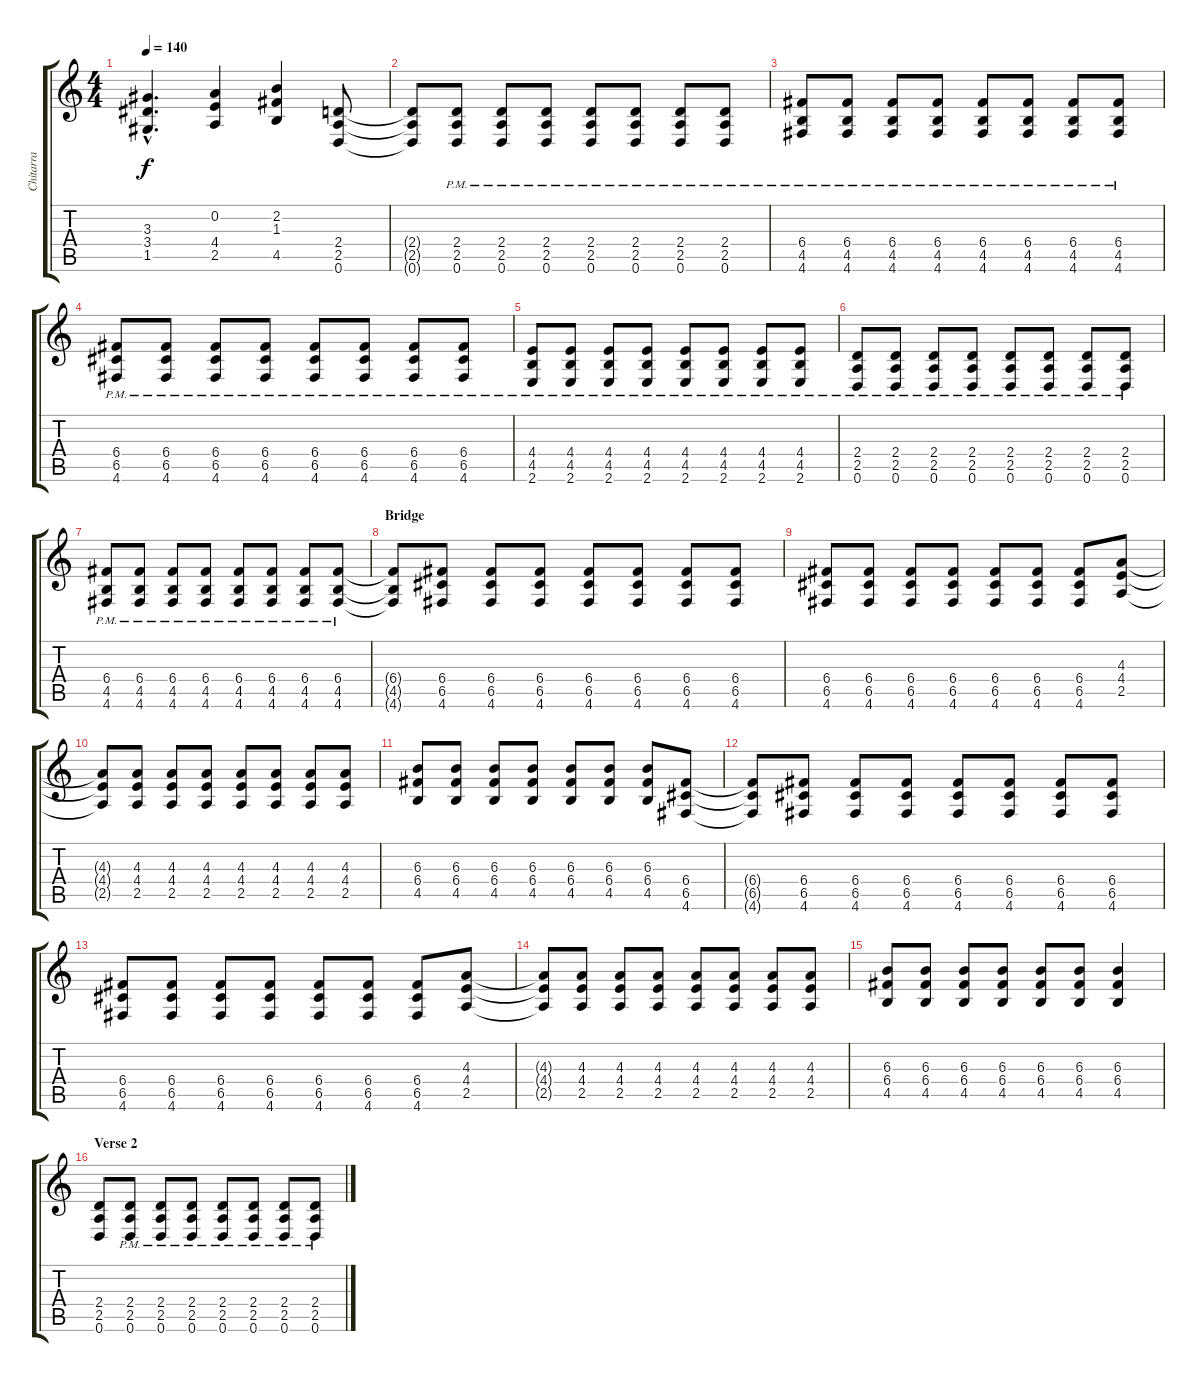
\track ("Chitarra" "Chitarra") {instrument distortionguitar}
\staff {score tabs}
\tuning (D4 A3 F3 C3 G2 D2) {hide}
\ts (4 4)
\tempo 140
\clef g2
\ks c
(3.3{hac} 3.4{hac} 1.5{hac}).4{d dy f} (0.2 4.4 2.5).4 (2.2 1.3 4.5).4 (2.4 2.5 0.6).8 |
(2.4{t} 2.5{t} 0.6{t}).8 (2.4{pm} 2.5{pm} 0.6{pm}).8 (2.4{pm} 2.5{pm} 0.6{pm}).8 (2.4{pm} 2.5{pm} 0.6{pm}).8 (2.4{pm} 2.5{pm} 0.6{pm}).8 (2.4{pm} 2.5{pm} 0.6{pm}).8 (2.4{pm} 2.5{pm} 0.6{pm}).8 (2.4{pm} 2.5{pm} 0.6{pm}).8 |
(6.4{pm} 4.5{pm} 4.6{pm}).8 (6.4{pm} 4.5{pm} 4.6{pm}).8 (6.4{pm} 4.5{pm} 4.6{pm}).8 (6.4{pm} 4.5{pm} 4.6{pm}).8 (6.4{pm} 4.5{pm} 4.6{pm}).8 (6.4{pm} 4.5{pm} 4.6{pm}).8 (6.4{pm} 4.5{pm} 4.6{pm}).8 (6.4{pm} 4.5{pm} 4.6{pm}).8 |
(6.4{pm} 6.5{pm} 4.6{pm}).8 (6.4{pm} 6.5{pm} 4.6{pm}).8 (6.4{pm} 6.5{pm} 4.6{pm}).8 (6.4{pm} 6.5{pm} 4.6{pm}).8 (6.4{pm} 6.5{pm} 4.6{pm}).8 (6.4{pm} 6.5{pm} 4.6{pm}).8 (6.4{pm} 6.5{pm} 4.6{pm}).8 (6.4{pm} 6.5{pm} 4.6{pm}).8 |
(4.4{pm} 4.5{pm} 2.6{pm}).8 (4.4{pm} 4.5{pm} 2.6{pm}).8 (4.4{pm} 4.5{pm} 2.6{pm}).8 (4.4{pm} 4.5{pm} 2.6{pm}).8 (4.4{pm} 4.5{pm} 2.6{pm}).8 (4.4{pm} 4.5{pm} 2.6{pm}).8 (4.4{pm} 4.5{pm} 2.6{pm}).8 (4.4{pm} 4.5{pm} 2.6{pm}).8 |
(2.4{pm} 2.5{pm} 0.6{pm}).8 (2.4{pm} 2.5{pm} 0.6{pm}).8 (2.4{pm} 2.5{pm} 0.6{pm}).8 (2.4{pm} 2.5{pm} 0.6{pm}).8 (2.4{pm} 2.5{pm} 0.6{pm}).8 (2.4{pm} 2.5{pm} 0.6{pm}).8 (2.4{pm} 2.5{pm} 0.6{pm}).8 (2.4{pm} 2.5{pm} 0.6{pm}).8 |
(6.4{pm} 4.5{pm} 4.6{pm}).8 (6.4{pm} 4.5{pm} 4.6{pm}).8 (6.4{pm} 4.5{pm} 4.6{pm}).8 (6.4{pm} 4.5{pm} 4.6{pm}).8 (6.4{pm} 4.5{pm} 4.6{pm}).8 (6.4{pm} 4.5{pm} 4.6{pm}).8 (6.4{pm} 4.5{pm} 4.6{pm}).8 (6.4{pm} 4.5{pm} 4.6{pm}).8 |
\section ("" "Bridge")
(6.4{t} 4.5{t} 4.6{t}).8 (6.4 6.5 4.6).8 (6.4 6.5 4.6).8 (6.4 6.5 4.6).8 (6.4 6.5 4.6).8 (6.4 6.5 4.6).8 (6.4 6.5 4.6).8 (6.4 6.5 4.6).8 |
(6.4 6.5 4.6).8 (6.4 6.5 4.6).8 (6.4 6.5 4.6).8 (6.4 6.5 4.6).8 (6.4 6.5 4.6).8 (6.4 6.5 4.6).8 (6.4 6.5 4.6).8 (4.3 4.4 2.5).8 |
(4.3{t} 4.4{t} 2.5{t}).8 (4.3 4.4 2.5).8 (4.3 4.4 2.5).8 (4.3 4.4 2.5).8 (4.3 4.4 2.5).8 (4.3 4.4 2.5).8 (4.3 4.4 2.5).8 (4.3 4.4 2.5).8 |
(6.3 6.4 4.5).8 (6.3 6.4 4.5).8 (6.3 6.4 4.5).8 (6.3 6.4 4.5).8 (6.3 6.4 4.5).8 (6.3 6.4 4.5).8 (6.3 6.4 4.5).8 (6.4 6.5 4.6).8 |
(6.4{t} 6.5{t} 4.6{t}).8 (6.4 6.5 4.6).8 (6.4 6.5 4.6).8 (6.4 6.5 4.6).8 (6.4 6.5 4.6).8 (6.4 6.5 4.6).8 (6.4 6.5 4.6).8 (6.4 6.5 4.6).8 |
(6.4 6.5 4.6).8 (6.4 6.5 4.6).8 (6.4 6.5 4.6).8 (6.4 6.5 4.6).8 (6.4 6.5 4.6).8 (6.4 6.5 4.6).8 (6.4 6.5 4.6).8 (4.3 4.4 2.5).8 |
(4.3{t} 4.4{t} 2.5{t}).8 (4.3 4.4 2.5).8 (4.3 4.4 2.5).8 (4.3 4.4 2.5).8 (4.3 4.4 2.5).8 (4.3 4.4 2.5).8 (4.3 4.4 2.5).8 (4.3 4.4 2.5).8 |
(6.3 6.4 4.5).8 (6.3 6.4 4.5).8 (6.3 6.4 4.5).8 (6.3 6.4 4.5).8 (6.3 6.4 4.5).8 (6.3 6.4 4.5).8 (6.3 6.4 4.5).4 |
\section ("" "Verse 2")
(2.4 2.5 0.6).8 (2.4{pm} 2.5{pm} 0.6{pm}).8 (2.4{pm} 2.5{pm} 0.6{pm}).8 (2.4{pm} 2.5{pm} 0.6{pm}).8 (2.4{pm} 2.5{pm} 0.6{pm}).8 (2.4{pm} 2.5{pm} 0.6{pm}).8 (2.4{pm} 2.5{pm} 0.6{pm}).8 (2.4{pm} 2.5{pm} 0.6{pm}).8
